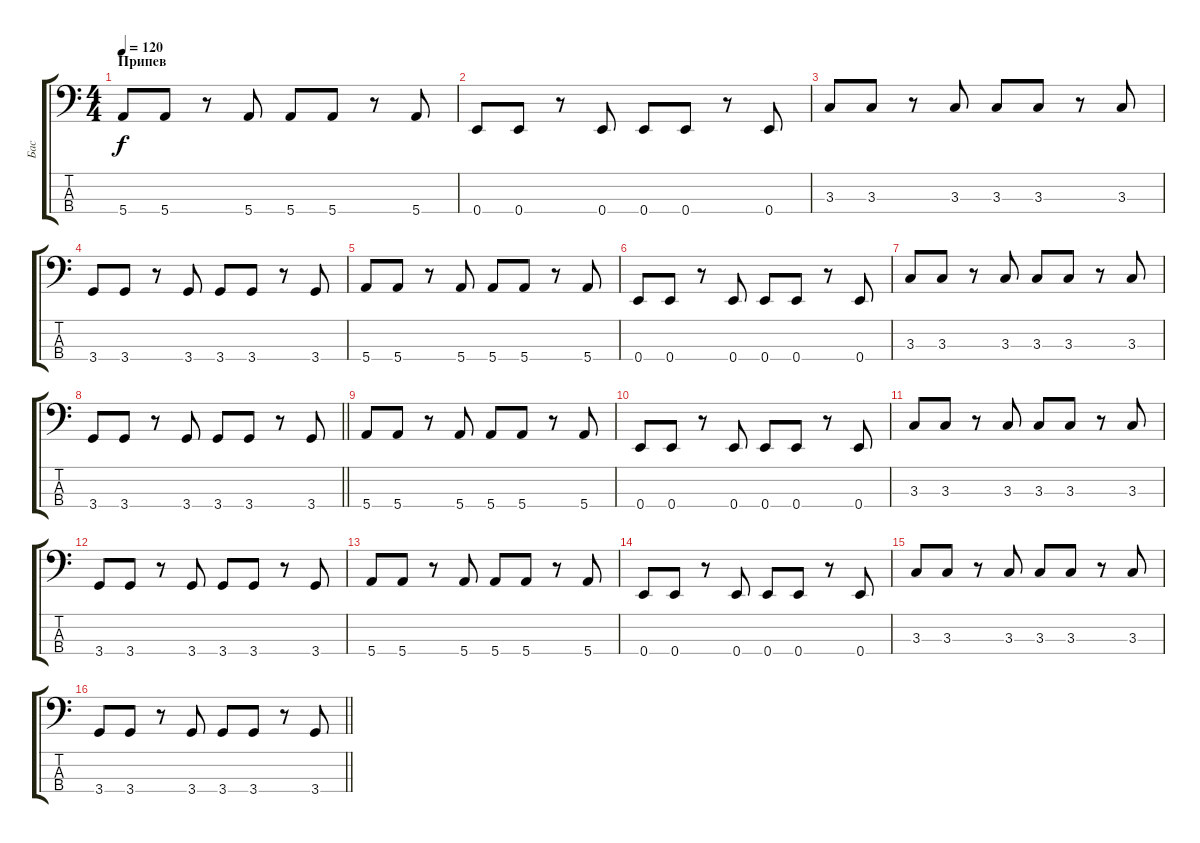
\track ("Бас" "Бас") {instrument electricbassfinger}
\staff {score tabs}
\tuning (G2 D2 A1 E1) {hide}
\ts (4 4)
\section ("" "Припев")
\tempo 120
\clef f4
\ks c
5.4.8{dy f} 5.4.8 r.8 5.4.8 5.4.8 5.4.8 r.8 5.4.8 |
0.4.8 0.4.8 r.8 0.4.8 0.4.8 0.4.8 r.8 0.4.8 |
3.3.8 3.3.8 r.8 3.3.8 3.3.8 3.3.8 r.8 3.3.8 |
3.4.8 3.4.8 r.8 3.4.8 3.4.8 3.4.8 r.8 3.4.8 |
5.4.8 5.4.8 r.8 5.4.8 5.4.8 5.4.8 r.8 5.4.8 |
0.4.8 0.4.8 r.8 0.4.8 0.4.8 0.4.8 r.8 0.4.8 |
3.3.8 3.3.8 r.8 3.3.8 3.3.8 3.3.8 r.8 3.3.8 |
\barLineRight lightlight
3.4.8 3.4.8 r.8 3.4.8 3.4.8 3.4.8 r.8 3.4.8 |
5.4.8 5.4.8 r.8 5.4.8 5.4.8 5.4.8 r.8 5.4.8 |
0.4.8 0.4.8 r.8 0.4.8 0.4.8 0.4.8 r.8 0.4.8 |
3.3.8 3.3.8 r.8 3.3.8 3.3.8 3.3.8 r.8 3.3.8 |
3.4.8 3.4.8 r.8 3.4.8 3.4.8 3.4.8 r.8 3.4.8 |
5.4.8 5.4.8 r.8 5.4.8 5.4.8 5.4.8 r.8 5.4.8 |
0.4.8 0.4.8 r.8 0.4.8 0.4.8 0.4.8 r.8 0.4.8 |
3.3.8 3.3.8 r.8 3.3.8 3.3.8 3.3.8 r.8 3.3.8 |
\barLineRight lightlight
3.4.8 3.4.8 r.8 3.4.8 3.4.8 3.4.8 r.8 3.4.8
